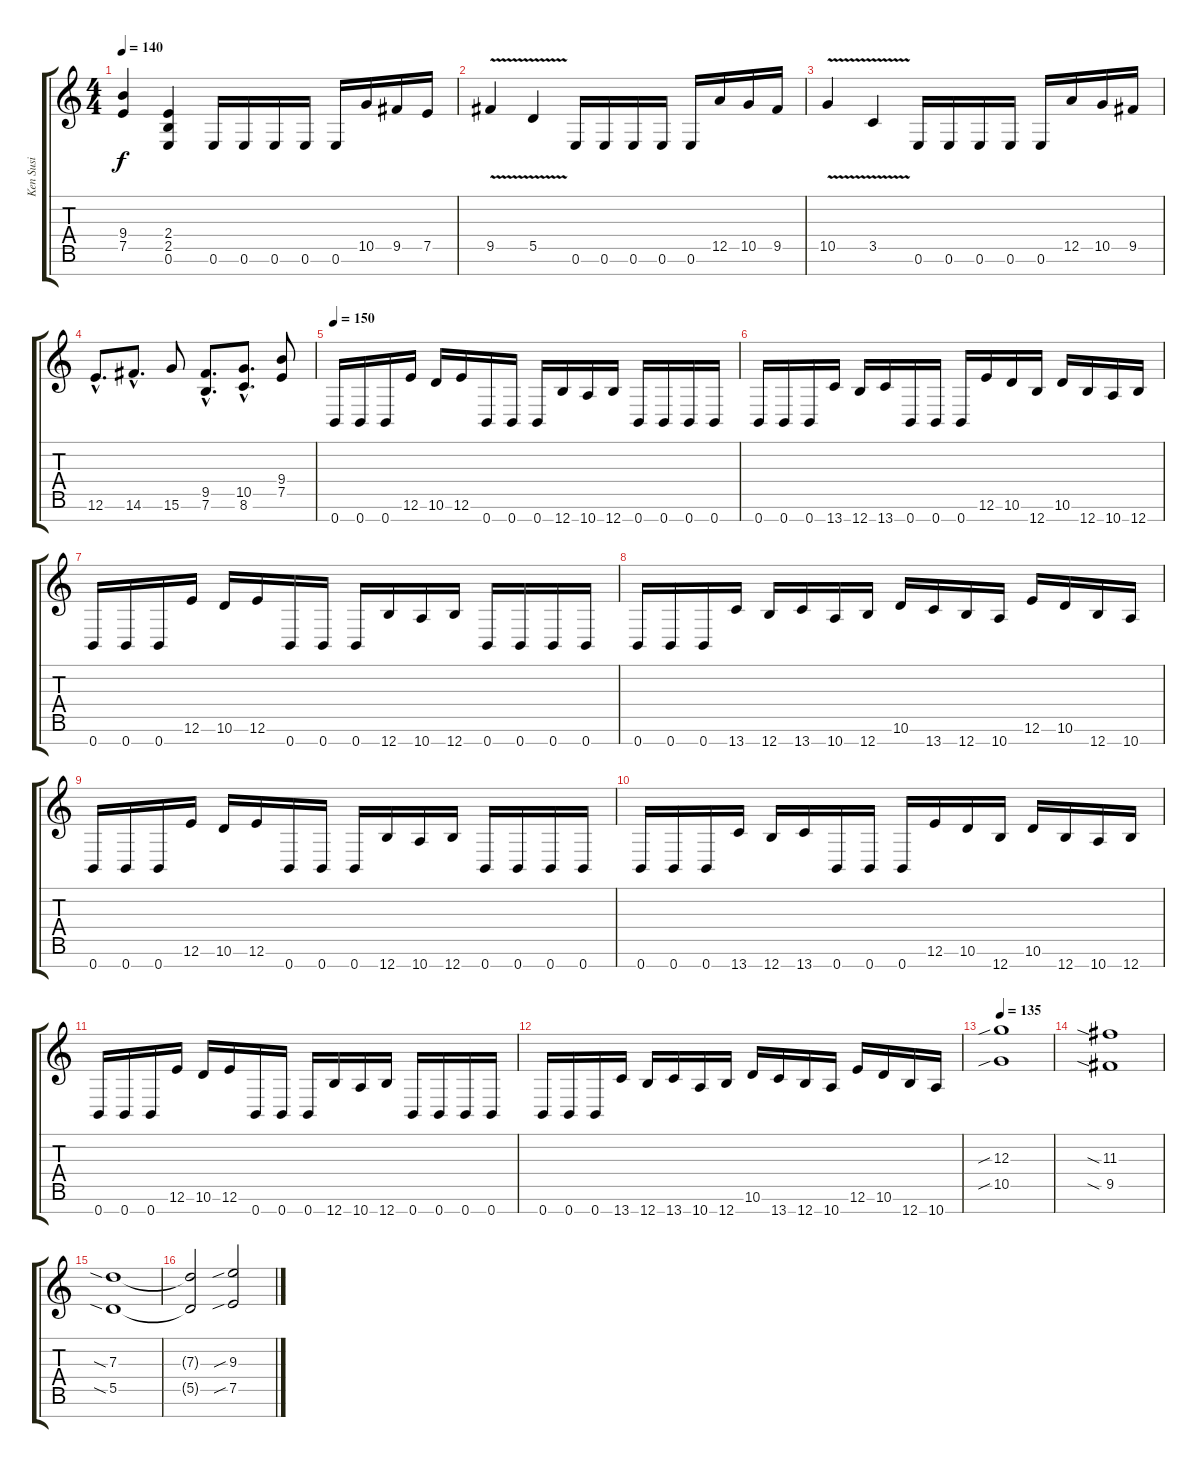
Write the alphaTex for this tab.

\track ("Ken Susi" "Ken Susi") {instrument distortionguitar}
\staff {score tabs}
\tuning (E4 B3 G3 D3 A2 E2 B1) {hide}
\ts (4 4)
\tempo 140
\clef g2
\ks c
(9.4 7.5).4{dy f instrument distortionguitar} (2.4 2.5 0.6).4 0.6.16 0.6.16 0.6.16 0.6.16 0.6.16 10.5.16 9.5.16 7.5.16 |
9.5{v}.4 5.5{v}.4 0.6.16 0.6.16 0.6.16 0.6.16 0.6.16 12.5.16 10.5.16 9.5.16 |
10.5{v}.4 3.5{v}.4 0.6.16 0.6.16 0.6.16 0.6.16 0.6.16 12.5.16 10.5.16 9.5.16 |
12.6{hac}.8{d} 14.6{hac}.8{d} 15.6.8 (9.5{hac} 7.6{hac}).8{d} (10.5{hac} 8.6{hac}).8{d} (9.4 7.5).8 |
\tempo 150
0.7.16 0.7.16 0.7.16 12.6.16 10.6.16 12.6.16 0.7.16 0.7.16 0.7.16 12.7.16 10.7.16 12.7.16 0.7.16 0.7.16 0.7.16 0.7.16 |
0.7.16 0.7.16 0.7.16 13.7.16 12.7.16 13.7.16 0.7.16 0.7.16 0.7.16 12.6.16 10.6.16 12.7.16 10.6.16 12.7.16 10.7.16 12.7.16 |
0.7.16 0.7.16 0.7.16 12.6.16 10.6.16 12.6.16 0.7.16 0.7.16 0.7.16 12.7.16 10.7.16 12.7.16 0.7.16 0.7.16 0.7.16 0.7.16 |
0.7.16 0.7.16 0.7.16 13.7.16 12.7.16 13.7.16 10.7.16 12.7.16 10.6.16 13.7.16 12.7.16 10.7.16 12.6.16 10.6.16 12.7.16 10.7.16 |
0.7.16 0.7.16 0.7.16 12.6.16 10.6.16 12.6.16 0.7.16 0.7.16 0.7.16 12.7.16 10.7.16 12.7.16 0.7.16 0.7.16 0.7.16 0.7.16 |
0.7.16 0.7.16 0.7.16 13.7.16 12.7.16 13.7.16 0.7.16 0.7.16 0.7.16 12.6.16 10.6.16 12.7.16 10.6.16 12.7.16 10.7.16 12.7.16 |
0.7.16 0.7.16 0.7.16 12.6.16 10.6.16 12.6.16 0.7.16 0.7.16 0.7.16 12.7.16 10.7.16 12.7.16 0.7.16 0.7.16 0.7.16 0.7.16 |
0.7.16 0.7.16 0.7.16 13.7.16 12.7.16 13.7.16 10.7.16 12.7.16 10.6.16 13.7.16 12.7.16 10.7.16 12.6.16 10.6.16 12.7.16 10.7.16 |
\tempo 135
(12.3{sib} 10.5{sib}).1 |
(11.3{sia} 9.5{sia}).1 |
(7.3{sia} 5.5{sia}).1 |
(7.3{t} 5.5{t}).2 (9.3{sib} 7.5{sib}).2
